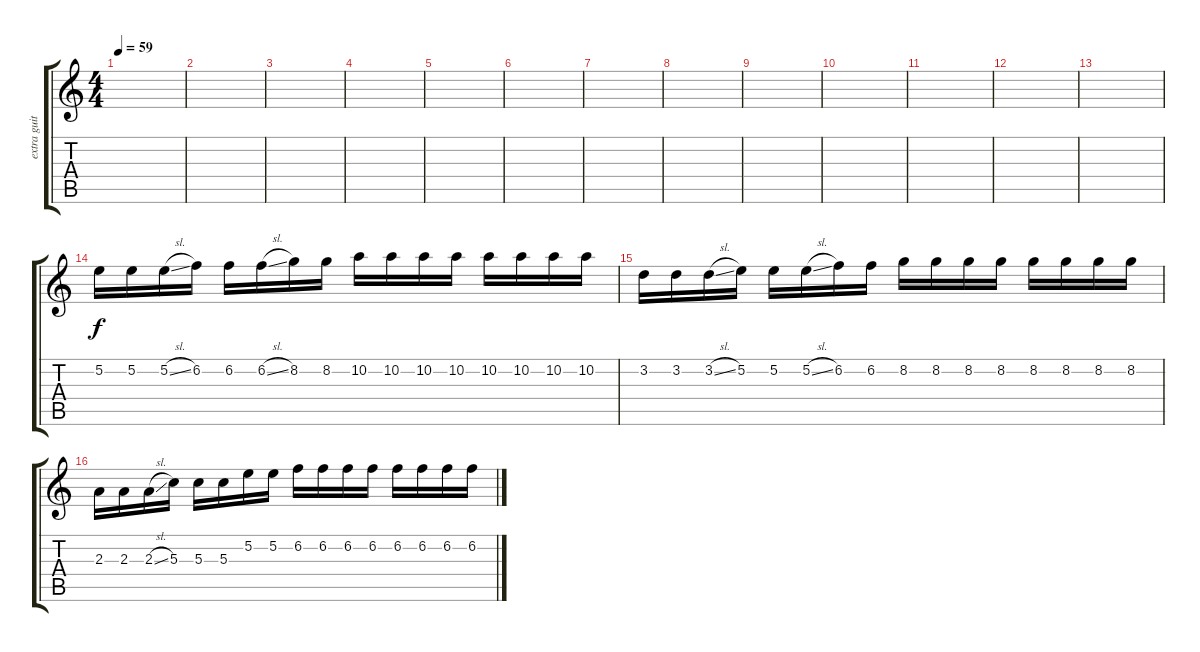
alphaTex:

\track ("extra guitar 2" "extra guit") {instrument overdrivenguitar}
\staff {score tabs}
\tuning (E4 B3 G3 D3 A2 E2) {hide}
\ts (4 4)
\tempo 59
\clef g2
\ks c
|
|
|
|
|
|
|
|
|
|
|
|
|
5.2.16 5.2.16 5.2{sl}.16 6.2.16 6.2.16 6.2{sl}.16 8.2.16 8.2.16 10.2.16 10.2.16 10.2.16 10.2.16 10.2.16 10.2.16 10.2.16 10.2.16 |
3.2.16 3.2.16 3.2{sl}.16 5.2.16 5.2.16 5.2{sl}.16 6.2.16 6.2.16 8.2.16 8.2.16 8.2.16 8.2.16 8.2.16 8.2.16 8.2.16 8.2.16 |
2.3.16 2.3.16 2.3{sl}.16 5.3.16 5.3.16 5.3.16 5.2.16 5.2.16 6.2.16 6.2.16 6.2.16 6.2.16 6.2.16 6.2.16 6.2.16 6.2.16
